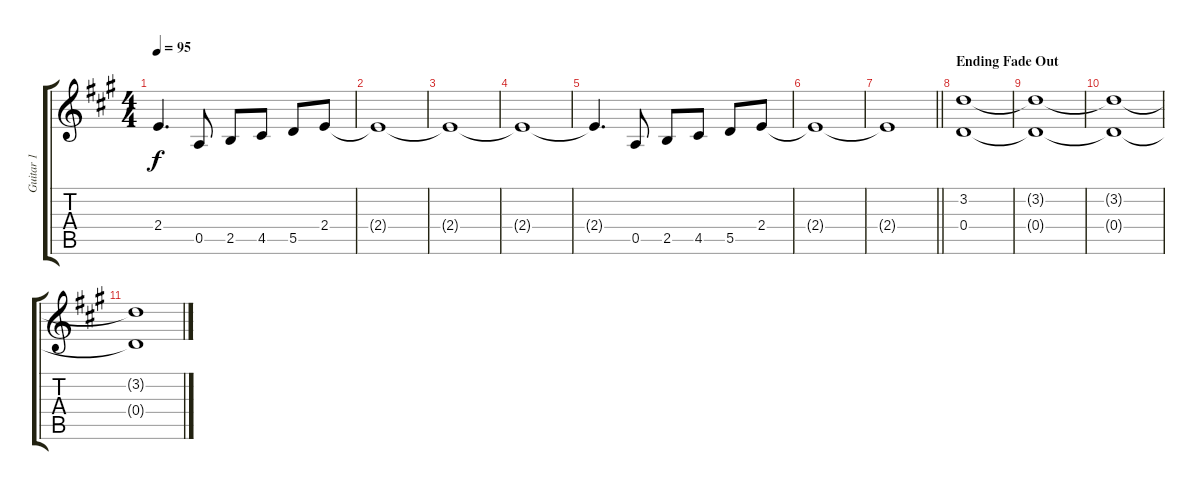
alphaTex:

\track ("Guitar 1" "Guitar 1") {instrument distortionguitar}
\staff {score tabs}
\tuning (E4 B3 G3 D3 A2 E2) {hide}
\ts (4 4)
\tempo 95
\clef g2
\ks a
2.4{t}.4{d dy f} 0.5.8 2.5.8 4.5.8 5.5.8 2.4.8 |
2.4{t}.1 |
2.4{t}.1 |
2.4{t}.1 |
2.4{t}.4{d} 0.5.8 2.5.8 4.5.8 5.5.8 2.4.8 |
2.4{t}.1 |
\barLineRight lightlight
2.4{t}.1 |
\section ("" "Ending Fade Out")
(3.2 0.4).1{volume 0} |
(3.2{t} 0.4{t}).1 |
(3.2{t} 0.4{t}).1 |
(3.2{t} 0.4{t}).1
